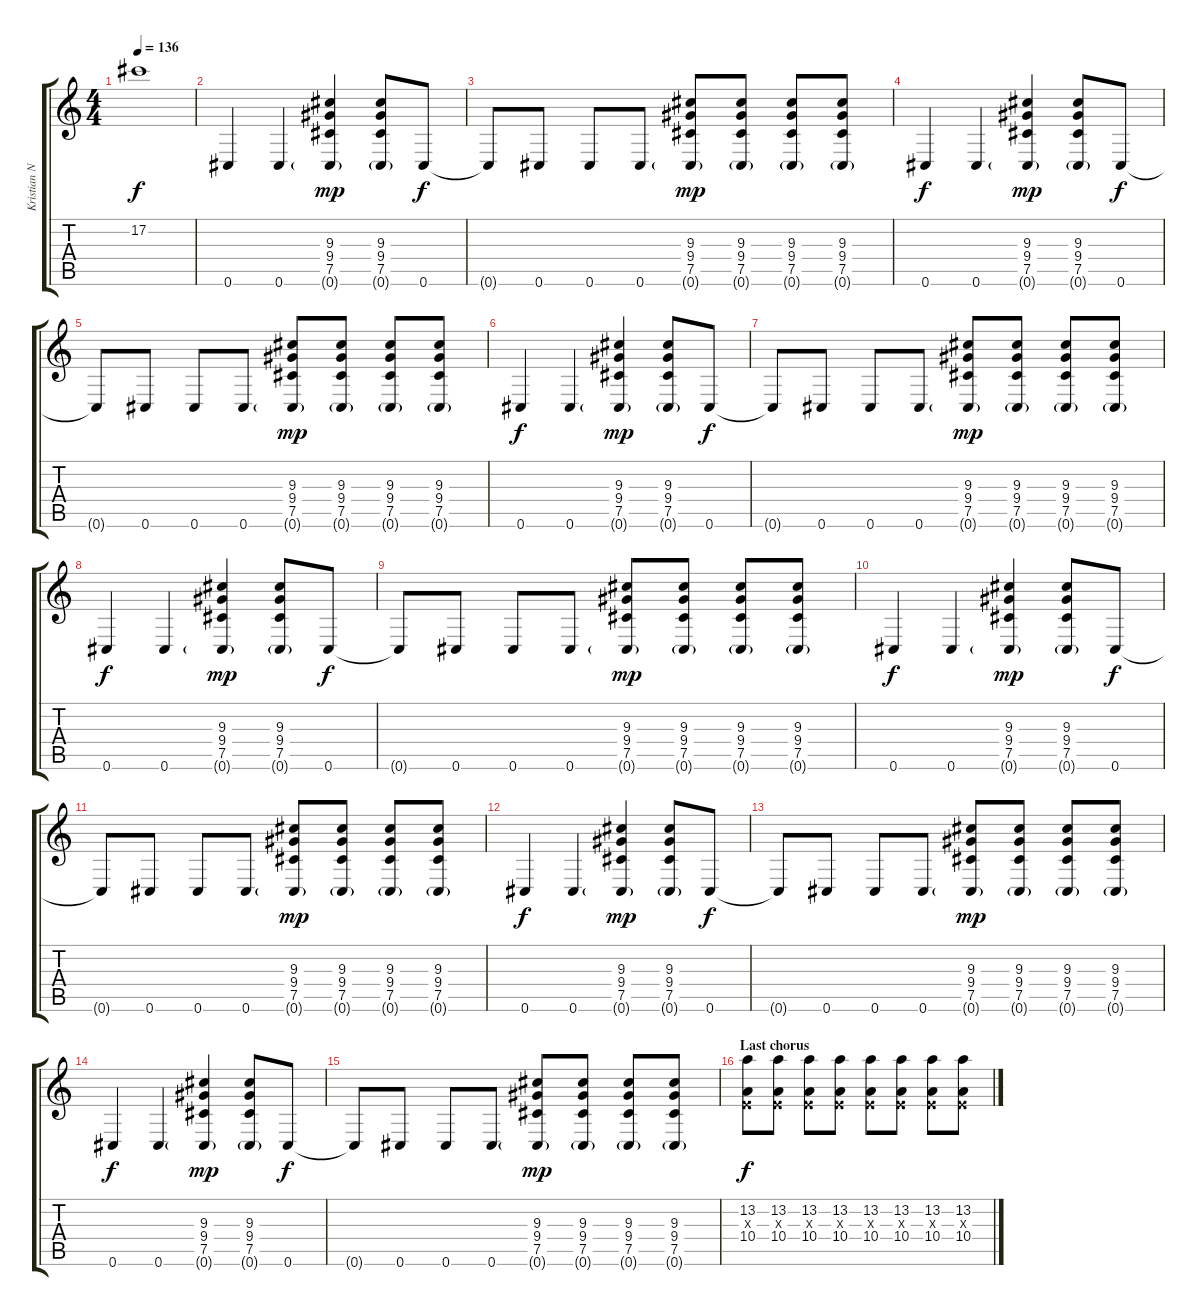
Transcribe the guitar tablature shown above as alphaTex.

\track ("Kristian Niemann" "Kristian N") {instrument distortionguitar}
\staff {score tabs}
\tuning (Db4 Ab3 E3 B2 Gb2 Db2) {hide}
\ts (4 4)
\tempo 136
\clef g2
\ks c
17.2.1{dy f} |
0.6.4 0.6.4 (9.3 9.4 7.5 0.6{g}).4{dy mp} (9.3 9.4 7.5 0.6{g}).8 0.6.8{dy f} |
0.6{t}.8 0.6.8 0.6.8 0.6.8 (9.3 9.4 7.5 0.6{g}).8{dy mp} (9.3 9.4 7.5 0.6{g}).8 (9.3 9.4 7.5 0.6{g}).8 (9.3 9.4 7.5 0.6{g}).8 |
0.6.4{dy f} 0.6.4 (9.3 9.4 7.5 0.6{g}).4{dy mp} (9.3 9.4 7.5 0.6{g}).8 0.6.8{dy f} |
0.6{t}.8 0.6.8 0.6.8 0.6.8 (9.3 9.4 7.5 0.6{g}).8{dy mp} (9.3 9.4 7.5 0.6{g}).8 (9.3 9.4 7.5 0.6{g}).8 (9.3 9.4 7.5 0.6{g}).8 |
0.6.4{dy f} 0.6.4 (9.3 9.4 7.5 0.6{g}).4{dy mp} (9.3 9.4 7.5 0.6{g}).8 0.6.8{dy f} |
0.6{t}.8 0.6.8 0.6.8 0.6.8 (9.3 9.4 7.5 0.6{g}).8{dy mp} (9.3 9.4 7.5 0.6{g}).8 (9.3 9.4 7.5 0.6{g}).8 (9.3 9.4 7.5 0.6{g}).8 |
0.6.4{dy f} 0.6.4 (9.3 9.4 7.5 0.6{g}).4{dy mp} (9.3 9.4 7.5 0.6{g}).8 0.6.8{dy f} |
0.6{t}.8 0.6.8 0.6.8 0.6.8 (9.3 9.4 7.5 0.6{g}).8{dy mp} (9.3 9.4 7.5 0.6{g}).8 (9.3 9.4 7.5 0.6{g}).8 (9.3 9.4 7.5 0.6{g}).8 |
0.6.4{dy f} 0.6.4 (9.3 9.4 7.5 0.6{g}).4{dy mp} (9.3 9.4 7.5 0.6{g}).8 0.6.8{dy f} |
0.6{t}.8 0.6.8 0.6.8 0.6.8 (9.3 9.4 7.5 0.6{g}).8{dy mp} (9.3 9.4 7.5 0.6{g}).8 (9.3 9.4 7.5 0.6{g}).8 (9.3 9.4 7.5 0.6{g}).8 |
0.6.4{dy f} 0.6.4 (9.3 9.4 7.5 0.6{g}).4{dy mp} (9.3 9.4 7.5 0.6{g}).8 0.6.8{dy f} |
0.6{t}.8 0.6.8 0.6.8 0.6.8 (9.3 9.4 7.5 0.6{g}).8{dy mp} (9.3 9.4 7.5 0.6{g}).8 (9.3 9.4 7.5 0.6{g}).8 (9.3 9.4 7.5 0.6{g}).8 |
0.6.4{dy f} 0.6.4 (9.3 9.4 7.5 0.6{g}).4{dy mp} (9.3 9.4 7.5 0.6{g}).8 0.6.8{dy f} |
0.6{t}.8 0.6.8 0.6.8 0.6.8 (9.3 9.4 7.5 0.6{g}).8{dy mp} (9.3 9.4 7.5 0.6{g}).8 (9.3 9.4 7.5 0.6{g}).8 (9.3 9.4 7.5 0.6{g}).8 |
\section ("" "Last chorus")
(13.2 0.3{x} 10.4).8{dy f} (13.2 0.3{x} 10.4).8 (13.2 0.3{x} 10.4).8 (13.2 0.3{x} 10.4).8 (13.2 0.3{x} 10.4).8 (13.2 0.3{x} 10.4).8 (13.2 0.3{x} 10.4).8 (13.2 0.3{x} 10.4).8
